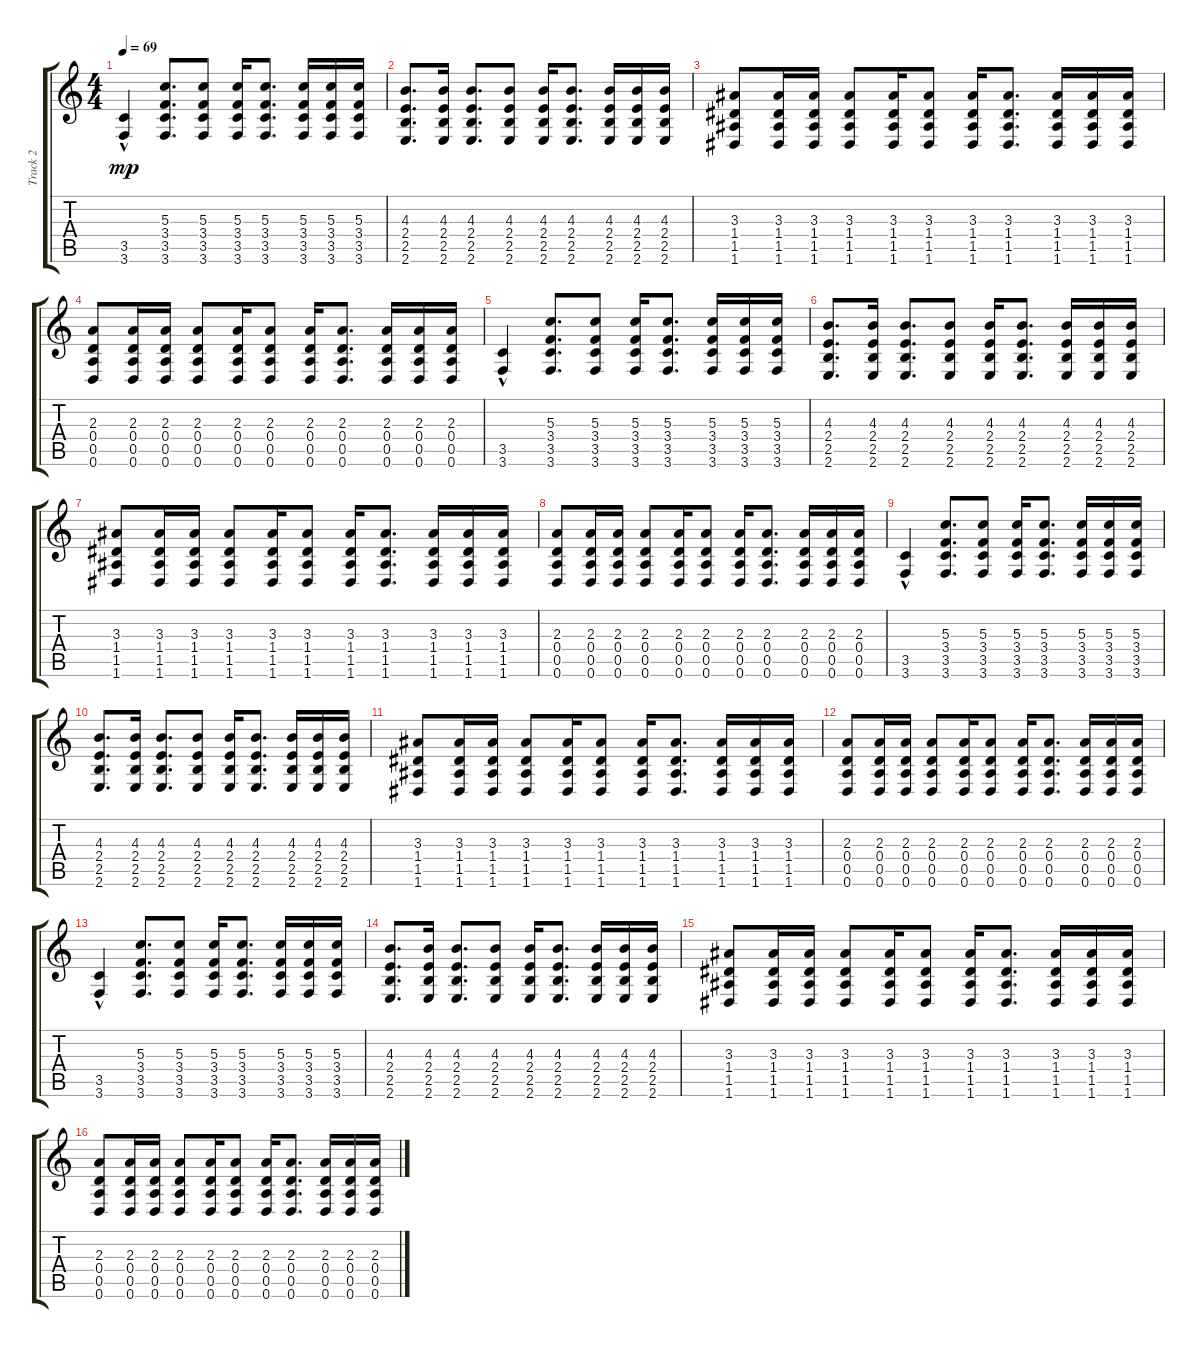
\track ("Track 2" "Track 2") {instrument acousticguitarsteel}
\staff {score tabs}
\tuning (E4 B3 G3 D3 A2 D2) {hide}
\ts (4 4)
\tempo 69
\clef g2
\ks c
(3.5{hac} 3.6{hac}).4{dy mp} (5.3 3.4 3.5 3.6).8{d} (5.3 3.4 3.5 3.6).8 (5.3 3.4 3.5 3.6).16 (5.3 3.4 3.5 3.6).8{d} (5.3 3.4 3.5 3.6).16 (5.3 3.4 3.5 3.6).16 (5.3 3.4 3.5 3.6).16 |
(4.3 2.4 2.5 2.6).8{d} (4.3 2.4 2.5 2.6).16 (4.3 2.4 2.5 2.6).8{d} (4.3 2.4 2.5 2.6).8 (4.3 2.4 2.5 2.6).16 (4.3 2.4 2.5 2.6).8{d} (4.3 2.4 2.5 2.6).16 (4.3 2.4 2.5 2.6).16 (4.3 2.4 2.5 2.6).16 |
(3.3 1.4 1.5 1.6).8 (3.3 1.4 1.5 1.6).16 (3.3 1.4 1.5 1.6).16 (3.3 1.4 1.5 1.6).8 (3.3 1.4 1.5 1.6).16 (3.3 1.4 1.5 1.6).8 (3.3 1.4 1.5 1.6).16 (3.3 1.4 1.5 1.6).8{d} (3.3 1.4 1.5 1.6).16 (3.3 1.4 1.5 1.6).16 (3.3 1.4 1.5 1.6).16 |
(2.3 0.4 0.5 0.6).8 (2.3 0.4 0.5 0.6).16 (2.3 0.4 0.5 0.6).16 (2.3 0.4 0.5 0.6).8 (2.3 0.4 0.5 0.6).16 (2.3 0.4 0.5 0.6).8 (2.3 0.4 0.5 0.6).16 (2.3 0.4 0.5 0.6).8{d} (2.3 0.4 0.5 0.6).16 (2.3 0.4 0.5 0.6).16 (2.3 0.4 0.5 0.6).16 |
(3.5{hac} 3.6{hac}).4 (5.3 3.4 3.5 3.6).8{d} (5.3 3.4 3.5 3.6).8 (5.3 3.4 3.5 3.6).16 (5.3 3.4 3.5 3.6).8{d} (5.3 3.4 3.5 3.6).16 (5.3 3.4 3.5 3.6).16 (5.3 3.4 3.5 3.6).16 |
(4.3 2.4 2.5 2.6).8{d} (4.3 2.4 2.5 2.6).16 (4.3 2.4 2.5 2.6).8{d} (4.3 2.4 2.5 2.6).8 (4.3 2.4 2.5 2.6).16 (4.3 2.4 2.5 2.6).8{d} (4.3 2.4 2.5 2.6).16 (4.3 2.4 2.5 2.6).16 (4.3 2.4 2.5 2.6).16 |
(3.3 1.4 1.5 1.6).8 (3.3 1.4 1.5 1.6).16 (3.3 1.4 1.5 1.6).16 (3.3 1.4 1.5 1.6).8 (3.3 1.4 1.5 1.6).16 (3.3 1.4 1.5 1.6).8 (3.3 1.4 1.5 1.6).16 (3.3 1.4 1.5 1.6).8{d} (3.3 1.4 1.5 1.6).16 (3.3 1.4 1.5 1.6).16 (3.3 1.4 1.5 1.6).16 |
(2.3 0.4 0.5 0.6).8 (2.3 0.4 0.5 0.6).16 (2.3 0.4 0.5 0.6).16 (2.3 0.4 0.5 0.6).8 (2.3 0.4 0.5 0.6).16 (2.3 0.4 0.5 0.6).8 (2.3 0.4 0.5 0.6).16 (2.3 0.4 0.5 0.6).8{d} (2.3 0.4 0.5 0.6).16 (2.3 0.4 0.5 0.6).16 (2.3 0.4 0.5 0.6).16 |
(3.5{hac} 3.6{hac}).4 (5.3 3.4 3.5 3.6).8{d} (5.3 3.4 3.5 3.6).8 (5.3 3.4 3.5 3.6).16 (5.3 3.4 3.5 3.6).8{d} (5.3 3.4 3.5 3.6).16 (5.3 3.4 3.5 3.6).16 (5.3 3.4 3.5 3.6).16 |
(4.3 2.4 2.5 2.6).8{d} (4.3 2.4 2.5 2.6).16 (4.3 2.4 2.5 2.6).8{d} (4.3 2.4 2.5 2.6).8 (4.3 2.4 2.5 2.6).16 (4.3 2.4 2.5 2.6).8{d} (4.3 2.4 2.5 2.6).16 (4.3 2.4 2.5 2.6).16 (4.3 2.4 2.5 2.6).16 |
(3.3 1.4 1.5 1.6).8 (3.3 1.4 1.5 1.6).16 (3.3 1.4 1.5 1.6).16 (3.3 1.4 1.5 1.6).8 (3.3 1.4 1.5 1.6).16 (3.3 1.4 1.5 1.6).8 (3.3 1.4 1.5 1.6).16 (3.3 1.4 1.5 1.6).8{d} (3.3 1.4 1.5 1.6).16 (3.3 1.4 1.5 1.6).16 (3.3 1.4 1.5 1.6).16 |
(2.3 0.4 0.5 0.6).8 (2.3 0.4 0.5 0.6).16 (2.3 0.4 0.5 0.6).16 (2.3 0.4 0.5 0.6).8 (2.3 0.4 0.5 0.6).16 (2.3 0.4 0.5 0.6).8 (2.3 0.4 0.5 0.6).16 (2.3 0.4 0.5 0.6).8{d} (2.3 0.4 0.5 0.6).16 (2.3 0.4 0.5 0.6).16 (2.3 0.4 0.5 0.6).16 |
(3.5{hac} 3.6{hac}).4 (5.3 3.4 3.5 3.6).8{d} (5.3 3.4 3.5 3.6).8 (5.3 3.4 3.5 3.6).16 (5.3 3.4 3.5 3.6).8{d} (5.3 3.4 3.5 3.6).16 (5.3 3.4 3.5 3.6).16 (5.3 3.4 3.5 3.6).16 |
(4.3 2.4 2.5 2.6).8{d} (4.3 2.4 2.5 2.6).16 (4.3 2.4 2.5 2.6).8{d} (4.3 2.4 2.5 2.6).8 (4.3 2.4 2.5 2.6).16 (4.3 2.4 2.5 2.6).8{d} (4.3 2.4 2.5 2.6).16 (4.3 2.4 2.5 2.6).16 (4.3 2.4 2.5 2.6).16 |
(3.3 1.4 1.5 1.6).8 (3.3 1.4 1.5 1.6).16 (3.3 1.4 1.5 1.6).16 (3.3 1.4 1.5 1.6).8 (3.3 1.4 1.5 1.6).16 (3.3 1.4 1.5 1.6).8 (3.3 1.4 1.5 1.6).16 (3.3 1.4 1.5 1.6).8{d} (3.3 1.4 1.5 1.6).16 (3.3 1.4 1.5 1.6).16 (3.3 1.4 1.5 1.6).16 |
(2.3 0.4 0.5 0.6).8 (2.3 0.4 0.5 0.6).16 (2.3 0.4 0.5 0.6).16 (2.3 0.4 0.5 0.6).8 (2.3 0.4 0.5 0.6).16 (2.3 0.4 0.5 0.6).8 (2.3 0.4 0.5 0.6).16 (2.3 0.4 0.5 0.6).8{d} (2.3 0.4 0.5 0.6).16 (2.3 0.4 0.5 0.6).16 (2.3 0.4 0.5 0.6).16
